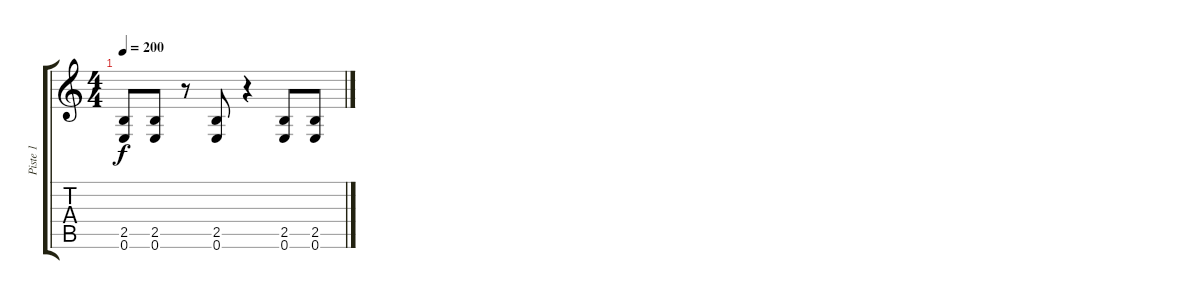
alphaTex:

\track ("Piste 1" "Piste 1") {instrument overdrivenguitar}
\staff {score tabs}
\tuning (E4 B3 G3 D3 A2 E2) {hide}
\ts (4 4)
\tempo 200
\clef g2
\ks c
(2.5 0.6).8{dy f} (2.5 0.6).8 r.8 (2.5 0.6).8 r.4 (2.5 0.6).8 (2.5 0.6).8
